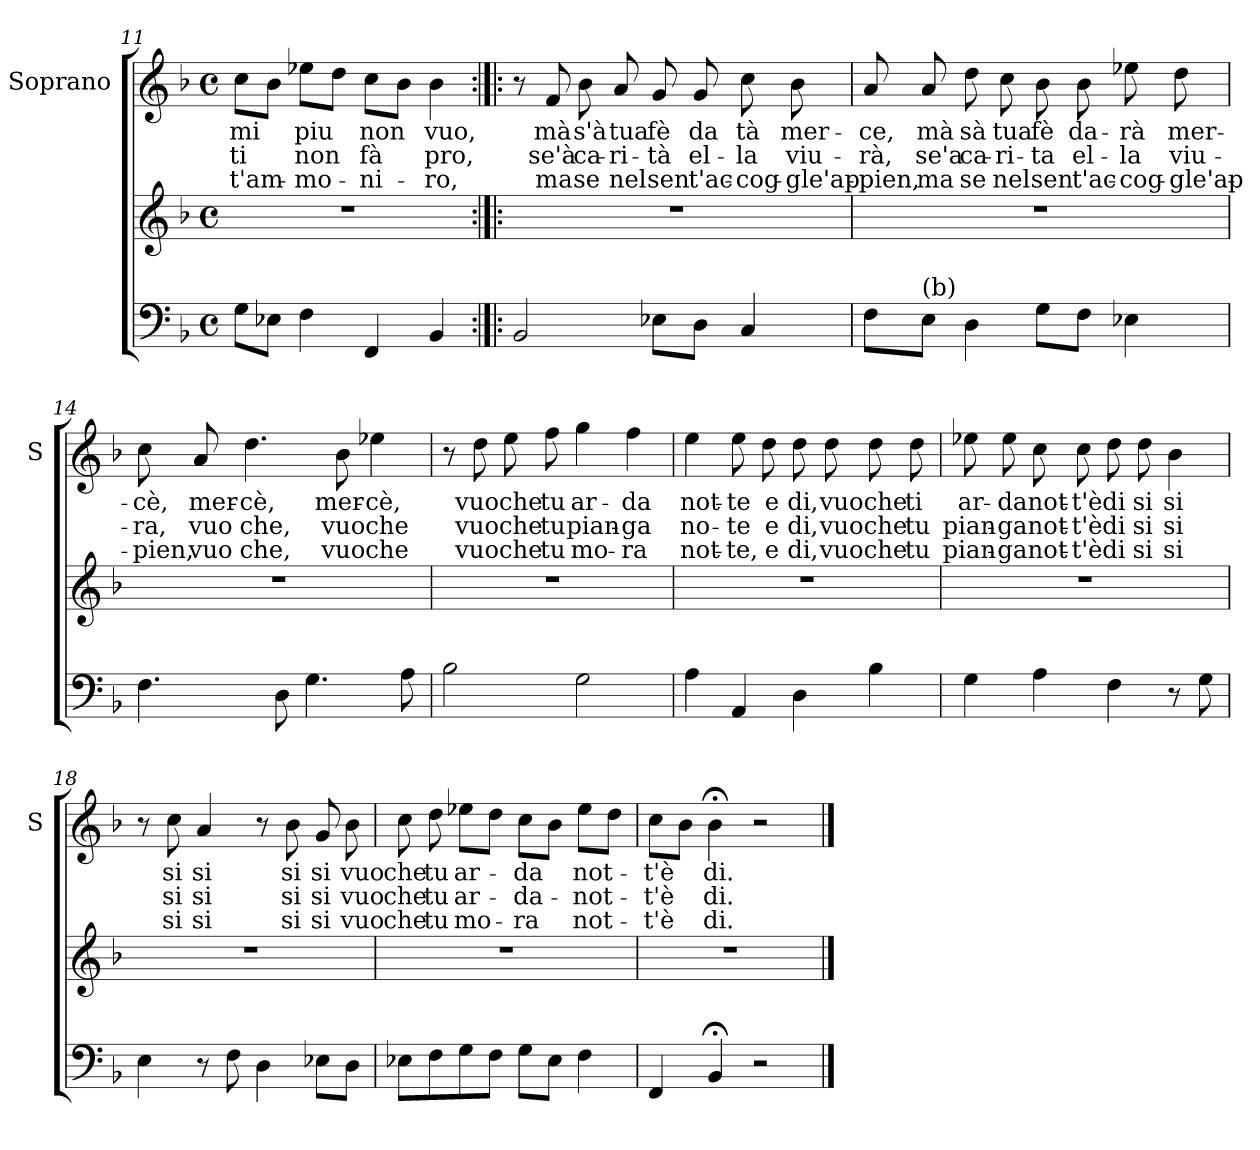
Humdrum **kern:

**kern	**kern	**kern	**text	**text	**text
*part2	*part2	*part1	*part1	*part1	*part1
*staff3	*staff2	*staff1	*staff1	*staff1	*staff1
*	*	*I"Soprano	*	*	*
*	*	*I'S	*	*	*
*clefF4	*clefG2	*clefG2	*	*	*
*k[b-]	*k[b-]	*k[b-]	*	*	*
*F:	*F:	*F:	*	*	*
*M4/4	*M4/4	*M4/4	*	*	*
*met(c)	*met(c)	*met(c)	*	*	*
=11	=11	=11	=11	=11	=11
!	!	!	!LO:LY:b	!LO:LY:b	!LO:LY:b
8G\L	1r	8cc\L	-mi	-ti	t'am-
8E-X\J	.	8b-\J	.	.	.
!	!	!	!LO:LY:b	!LO:LY:b	!LO:LY:b
4F\	.	8ee-X\L	piu	non	-mo-
.	.	8dd\J	.	.	.
!	!	!	!LO:LY:b	!LO:LY:b	!LO:LY:b
4FF/	.	8cc\L	non	fà	-ni-
.	.	8b-\J	.	.	.
!	!	!	!LO:LY:b	!LO:LY:b	!LO:LY:b
4BB-/	.	4b-\	vuo,	pro,	-ro,
!!LO:PB:g=z
=12:|!|:	=12:|!|:	=12:|!|:	=12:|!|:	=12:|!|:	=12:|!|:
2BB-/	1r	8r	.	.	.
!	!	!	!LO:LY:b	!LO:LY:b	!LO:LY:b
.	.	8f/	mà	se'à	ma
!	!	!	!LO:LY:b	!LO:LY:b	!LO:LY:b
.	.	8b-\	s'à	ca-	se
!	!	!	!LO:LY:b	!LO:LY:b	!LO:LY:b
.	.	8a/	tua	-ri-	nel
!	!	!	!LO:LY:b	!LO:LY:b	!LO:LY:b
8E-X\L	.	8g/	fè	-tà	sen
!	!	!	!LO:LY:b	!LO:LY:b	!LO:LY:b
8D\J	.	8g/	da	el-	t'ac-
!	!	!	!LO:LY:b	!LO:LY:b	!LO:LY:b
4C/	.	8cc\	tà	-la	-cog-
!	!	!	!LO:LY:b	!LO:LY:b	!LO:LY:b
.	.	8b-\	mer-	viu-	-gle'ap-
=13	=13	=13	=13	=13	=13
!	!	!	!LO:LY:b	!LO:LY:b	!LO:LY:b
8F\L	1r	8a/	-ce,	-rà,	-pien,
!LO:TX:a:t=(b)	!	!	!	!	!
!	!	!	!LO:LY:b	!LO:LY:b	!LO:LY:b
8E\J	.	8a/	mà	se'a	ma
!	!	!	!LO:LY:b	!LO:LY:b	!LO:LY:b
4D\	.	8dd\	sà	ca-	se
!	!	!	!LO:LY:b	!LO:LY:b	!LO:LY:b
.	.	8cc\	tua	-ri-	nel
!	!	!	!LO:LY:b	!LO:LY:b	!LO:LY:b
8G\L	.	8b-\	fè	-ta	sen
!	!	!	!LO:LY:b	!LO:LY:b	!LO:LY:b
8F\J	.	8b-\	da-	el-	t'ac-
!	!	!	!LO:LY:b	!LO:LY:b	!LO:LY:b
4E-X\	.	8ee-X\	-rà	-la	-cog-
!	!	!	!LO:LY:b	!LO:LY:b	!LO:LY:b
.	.	8dd\	mer-	viu-	-gle'ap-
=14	=14	=14	=14	=14	=14
!	!	!	!LO:LY:b	!LO:LY:b	!LO:LY:b
4.F\	1r	8cc\	-cè,	-ra,	-pien,
!	!	!	!LO:LY:b	!LO:LY:b	!LO:LY:b
.	.	8a/	mer-	vuo	vuo
!	!	!	!LO:LY:b	!LO:LY:b	!LO:LY:b
.	.	4.dd\	-cè,	che,	che,
8D\	.	.	.	.	.
4.G\	.	.	.	.	.
!	!	!	!LO:LY:b	!LO:LY:b	!LO:LY:b
.	.	8b-\	mer-	vuo	vuo
!	!	!	!LO:LY:b	!LO:LY:b	!LO:LY:b
.	.	4ee-X\	-cè,	che	che
8A\	.	.	.	.	.
!!LO:LB:g=z
=15	=15	=15	=15	=15	=15
2B-\	1r	8r	.	.	.
!	!	!	!LO:LY:b	!LO:LY:b	!LO:LY:b
.	.	8dd\	vuo	vuo	vuo
!	!	!	!LO:LY:b	!LO:LY:b	!LO:LY:b
.	.	8ee\	che	che	che
!	!	!	!LO:LY:b	!LO:LY:b	!LO:LY:b
.	.	8ff\	tu	tu	tu
!	!	!	!LO:LY:b	!LO:LY:b	!LO:LY:b
2G\	.	4gg\	ar-	pian-	mo-
!	!	!	!LO:LY:b	!LO:LY:b	!LO:LY:b
.	.	4ff\	-da	-ga	-ra
=16	=16	=16	=16	=16	=16
!	!	!	!LO:LY:b	!LO:LY:b	!LO:LY:b
4A\	1r	4ee\	not-	no-	not-
!	!	!	!LO:LY:b	!LO:LY:b	!LO:LY:b
4AA/	.	8ee\	-te	-te	-te,
!	!	!	!LO:LY:b	!LO:LY:b	!LO:LY:b
.	.	8dd\	e	e	e
!	!	!	!LO:LY:b	!LO:LY:b	!LO:LY:b
4D\	.	8dd\	di,	di,	di,
!	!	!	!LO:LY:b	!LO:LY:b	!LO:LY:b
.	.	8dd\	vuo	vuo	vuo
!	!	!	!LO:LY:b	!LO:LY:b	!LO:LY:b
4B-\	.	8dd\	che	che	che
!	!	!	!LO:LY:b	!LO:LY:b	!LO:LY:b
.	.	8dd\	ti	tu	tu
=17	=17	=17	=17	=17	=17
!	!	!	!LO:LY:b	!LO:LY:b	!LO:LY:b
4G\	1r	8ee-X\	ar-	pian-	pian-
!	!	!	!LO:LY:b	!LO:LY:b	!LO:LY:b
.	.	8ee-\	-da	-ga	-ga
!	!	!	!LO:LY:b	!LO:LY:b	!LO:LY:b
4A\	.	8cc\	not-	not-	not-
!	!	!	!LO:LY:b	!LO:LY:b	!LO:LY:b
.	.	8cc\	-t'è	-t'è	-t'è
!	!	!	!LO:LY:b	!LO:LY:b	!LO:LY:b
4F\	.	8dd\	di	di	di
!	!	!	!LO:LY:b	!LO:LY:b	!LO:LY:b
.	.	8dd\	si	si	si
!	!	!	!LO:LY:b	!LO:LY:b	!LO:LY:b
8r	.	4b-\	si	si	si
8G\	.	.	.	.	.
!!LO:LB:g=z
=18	=18	=18	=18	=18	=18
4E\	1r	8r	.	.	.
!	!	!	!LO:LY:b	!LO:LY:b	!LO:LY:b
.	.	8cc\	si	si	si
!	!	!	!LO:LY:b	!LO:LY:b	!LO:LY:b
8r	.	4a/	si	si	si
8F\	.	.	.	.	.
4D\	.	8r	.	.	.
!	!	!	!LO:LY:b	!LO:LY:b	!LO:LY:b
.	.	8b-\	si	si	si
!	!	!	!LO:LY:b	!LO:LY:b	!LO:LY:b
8E-X\L	.	8g/	si	si	si
!	!	!	!LO:LY:b	!LO:LY:b	!LO:LY:b
8D\J	.	8b-\	vuo	vuo	vuo
=19	=19	=19	=19	=19	=19
!	!	!	!LO:LY:b	!LO:LY:b	!LO:LY:b
8E-X\L	1r	8cc\	che	che	che
!	!	!	!LO:LY:b	!LO:LY:b	!LO:LY:b
8F\	.	8dd\	tu	tu	tu
!	!	!	!LO:LY:b	!LO:LY:b	!LO:LY:b
8G\	.	8ee-X\L	ar-	ar-	mo-
8F\J	.	8dd\J	.	.	.
!	!	!	!LO:LY:b	!LO:LY:b	!LO:LY:b
8G\L	.	8cc\L	-da	-da-	-ra
8E-\J	.	8b-\J	.	.	.
!	!	!	!LO:LY:b	!LO:LY:b	!LO:LY:b
4F\	.	8ee-\L	not-	-not-	not-
.	.	8dd\J	.	.	.
=20	=20	=20	=20	=20	=20
!	!	!	!LO:LY:b	!LO:LY:b	!LO:LY:b
4FF/	1r	8cc\L	-t'è	-t'è	-t'è
.	.	8b-\J	.	.	.
!	!	!	!LO:LY:b	!LO:LY:b	!LO:LY:b
4BB-;</	.	4b-;<\	di.	di.	di.
2r	.	2r	.	.	.
==	==	==	==	==	==
*-	*-	*-	*-	*-	*-
